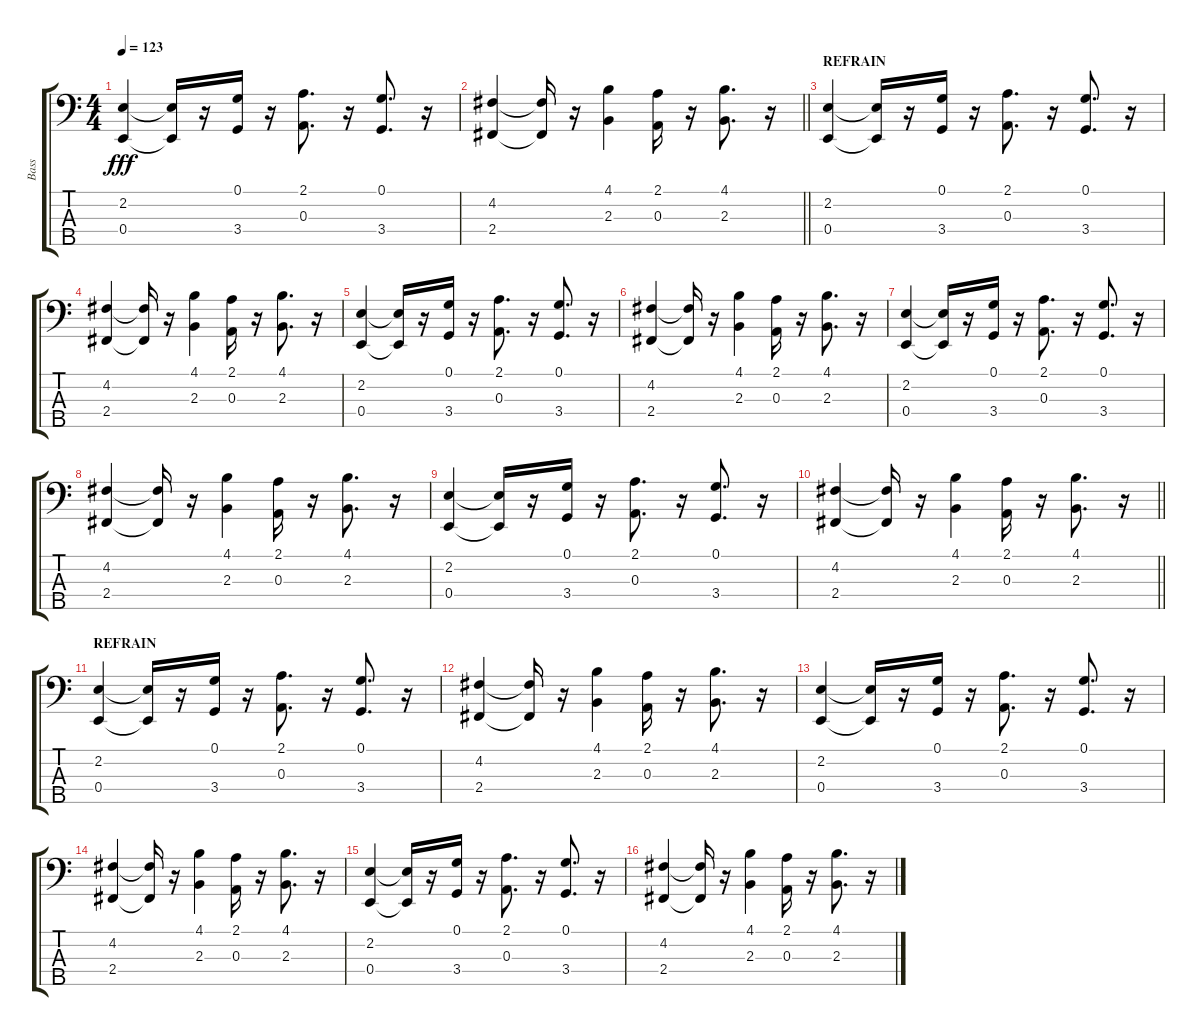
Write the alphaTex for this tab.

\track ("Bass" "Bass") {instrument fretlessbass}
\staff {score tabs}
\tuning (G2 D2 A1 E1 B0) {hide}
\ts (4 4)
\tempo 123
\clef f4
\ks c
(2.2 0.4).4{dy fff} (2.2{t} 0.4{t}).16 r.16 (0.1 3.4).16 r.16 (2.1 0.3).8{d} r.16 (0.1 3.4).8{d} r.16 |
\barLineRight lightlight
(4.2 2.4).4 (4.2{t} 2.4{t}).16 r.16 (4.1 2.3).4 (2.1 0.3).16 r.16 (4.1 2.3).8{d} r.16 |
\section ("" "REFRAIN")
(2.2 0.4).4 (2.2{t} 0.4{t}).16 r.16 (0.1 3.4).16 r.16 (2.1 0.3).8{d} r.16 (0.1 3.4).8{d} r.16 |
(4.2 2.4).4 (4.2{t} 2.4{t}).16 r.16 (4.1 2.3).4 (2.1 0.3).16 r.16 (4.1 2.3).8{d} r.16 |
(2.2 0.4).4 (2.2{t} 0.4{t}).16 r.16 (0.1 3.4).16 r.16 (2.1 0.3).8{d} r.16 (0.1 3.4).8{d} r.16 |
(4.2 2.4).4 (4.2{t} 2.4{t}).16 r.16 (4.1 2.3).4 (2.1 0.3).16 r.16 (4.1 2.3).8{d} r.16 |
(2.2 0.4).4 (2.2{t} 0.4{t}).16 r.16 (0.1 3.4).16 r.16 (2.1 0.3).8{d} r.16 (0.1 3.4).8{d} r.16 |
(4.2 2.4).4 (4.2{t} 2.4{t}).16 r.16 (4.1 2.3).4 (2.1 0.3).16 r.16 (4.1 2.3).8{d} r.16 |
(2.2 0.4).4 (2.2{t} 0.4{t}).16 r.16 (0.1 3.4).16 r.16 (2.1 0.3).8{d} r.16 (0.1 3.4).8{d} r.16 |
\barLineRight lightlight
(4.2 2.4).4 (4.2{t} 2.4{t}).16 r.16 (4.1 2.3).4 (2.1 0.3).16 r.16 (4.1 2.3).8{d} r.16 |
\section ("" "REFRAIN")
(2.2 0.4).4 (2.2{t} 0.4{t}).16 r.16 (0.1 3.4).16 r.16 (2.1 0.3).8{d} r.16 (0.1 3.4).8{d} r.16 |
(4.2 2.4).4 (4.2{t} 2.4{t}).16 r.16 (4.1 2.3).4 (2.1 0.3).16 r.16 (4.1 2.3).8{d} r.16 |
(2.2 0.4).4 (2.2{t} 0.4{t}).16 r.16 (0.1 3.4).16 r.16 (2.1 0.3).8{d} r.16 (0.1 3.4).8{d} r.16 |
(4.2 2.4).4 (4.2{t} 2.4{t}).16 r.16 (4.1 2.3).4 (2.1 0.3).16 r.16 (4.1 2.3).8{d} r.16 |
(2.2 0.4).4 (2.2{t} 0.4{t}).16 r.16 (0.1 3.4).16 r.16 (2.1 0.3).8{d} r.16 (0.1 3.4).8{d} r.16 |
(4.2 2.4).4 (4.2{t} 2.4{t}).16 r.16 (4.1 2.3).4 (2.1 0.3).16 r.16 (4.1 2.3).8{d} r.16
